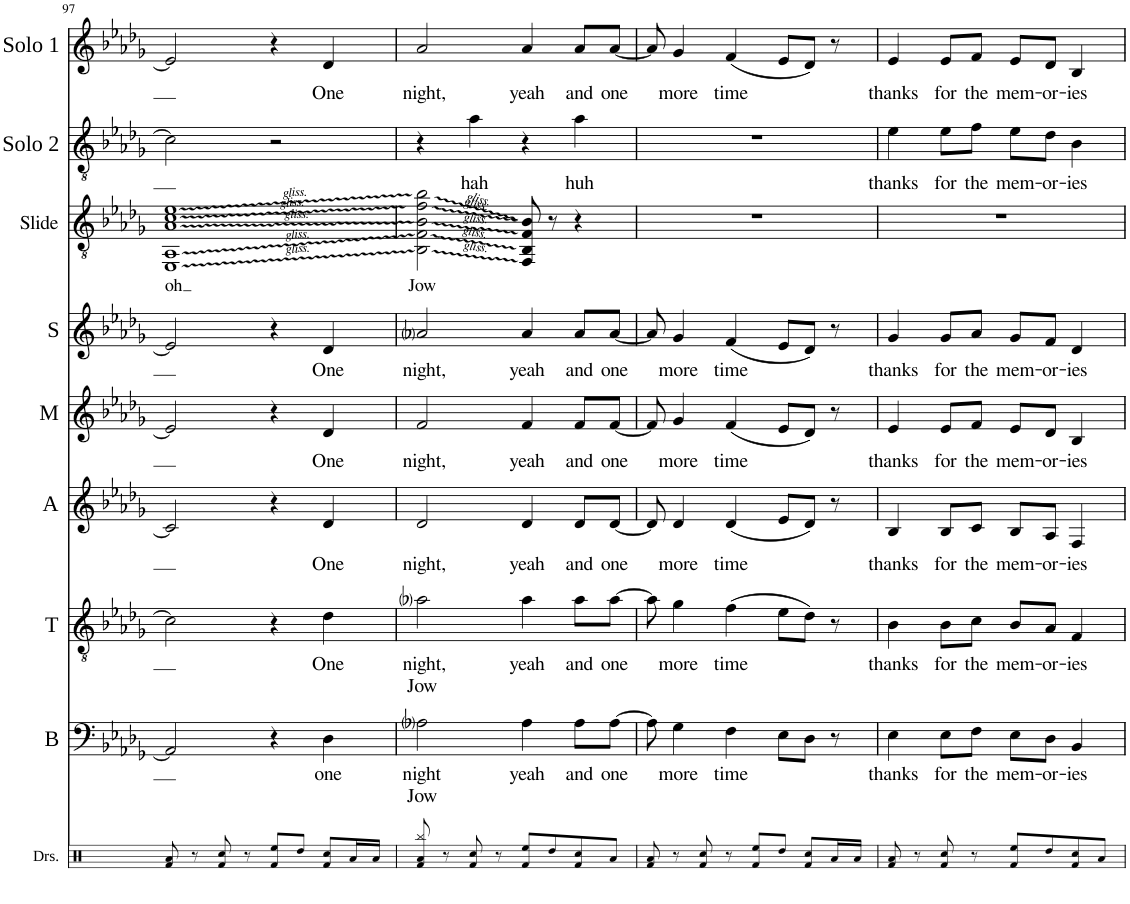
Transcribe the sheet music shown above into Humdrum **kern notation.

**kern	**text	**text	**kern	**text	**text	**kern	**text	**kern	**text	**kern	**text	**kern	**text	**kern	**text	**kern	**text
*part8	*part8	*part8	*part7	*part7	*part7	*part6	*part6	*part5	*part5	*part4	*part4	*part3	*part3	*part2	*part2	*part1	*part1
*staff8	*staff8	*staff8	*staff7	*staff7	*staff7	*staff6	*staff6	*staff5	*staff5	*staff4	*staff4	*staff3	*staff3	*staff2	*staff2	*staff1	*staff1
*I"Bass	*	*	*I"Tenor	*	*	*I"Alto	*	*I"Mezzo	*	*I"Soprano	*	*I"Slide	*	*I"Solo 2	*	*I"Solo 1	*
*I'B	*	*	*I'T	*	*	*I'A	*	*I'M	*	*I'S	*	*I'Slide	*	*I'Solo 2	*	*I'Solo 1	*
!!LO:PB:g=z
*clefF4	*	*	*clefGv2	*	*	*clefG2	*	*clefG2	*	*clefG2	*	*clefGv2	*	*clefGv2	*	*clefG2	*
*k[b-e-a-d-g-]	*	*	*k[b-e-a-d-g-]	*	*	*k[b-e-a-d-g-]	*	*k[b-e-a-d-g-]	*	*k[b-e-a-d-g-]	*	*k[b-e-a-d-g-]	*	*k[b-e-a-d-g-]	*	*k[b-e-a-d-g-]	*
*M4/4	*	*	*M4/4	*	*	*M4/4	*	*M4/4	*	*M4/4	*	*M4/4	*	*M4/4	*	*M4/4	*
=97	=97	=97	=97	=97	=97	=97	=97	=97	=97	=97	=97	=97	=97	=97	=97	=97	=97
!	!	!	!	!	!	!	!	!	!	!	!	!	!LO:LY:b	!	!	!	!
2AA-/]	.	.	2c\]	.	.	2c/]	.	2e-/]	.	2e-/]	.	1EE- 1AA- 1A- 1c 1e-	oh	2c\]	.	2e-/]	.
4r	.	.	4r	.	.	4r	.	4r	.	4r	.	.	.	2r	.	4r	.
!	!LO:LY:b	!	!	!LO:LY:b	!	!	!LO:LY:b	!	!LO:LY:b	!	!LO:LY:b	!	!	!	!	!	!LO:LY:b
4D-\	one	.	4d-\	One	.	4d-/	One	4d-/	One	4d-/	One	.	.	.	.	4d-/	One
=98	=98	=98	=98	=98	=98	=98	=98	=98	=98	=98	=98	=98	=98	=98	=98	=98	=98
!	!LO:LY:b	!LO:LY:b	!	!LO:LY:b	!LO:LY:b	!	!LO:LY:b	!	!LO:LY:b	!	!LO:LY:b	!	!LO:LY:b	!	!	!	!LO:LY:b
2A-i\	night	Jow	2a-i\	night,	Jow	2d-/	night,	2f/	night,	2a-i/	night,	2BB-\ 2F\ 2B-\ 2f\ 2b-\	Jow	4r	.	2a-/	night,
!	!	!	!	!	!	!	!	!	!	!	!	!	!	!	!LO:LY:b	!	!
.	.	.	.	.	.	.	.	.	.	.	.	.	.	4a-\	hah	.	.
!	!LO:LY:b	!	!	!LO:LY:b	!	!	!LO:LY:b	!	!LO:LY:b	!	!LO:LY:b	!	!	!	!	!	!LO:LY:b
4A-\	yeah	.	4a-\	yeah	.	4d-/	yeah	4f/	yeah	4a-/	yeah	8FF/ 8BB-/ 8F/ 8B-/	.	4r	.	4a-/	yeah
.	.	.	.	.	.	.	.	.	.	.	.	8r	.	.	.	.	.
!	!LO:LY:b	!	!	!LO:LY:b	!	!	!LO:LY:b	!	!LO:LY:b	!	!LO:LY:b	!	!	!	!LO:LY:b	!	!LO:LY:b
8A-\L	and	.	8a-\L	and	.	8d-/L	and	8f/L	and	8a-/L	and	4r	.	4a-\	huh	8a-/L	and
!	!LO:LY:b	!	!	!LO:LY:b	!	!	!LO:LY:b	!	!LO:LY:b	!	!LO:LY:b	!	!	!	!	!	!LO:LY:b
[8A-\J	one	.	[8a-\J	one	.	[8d-/J	one	[8f/J	one	[8a-/J	one	.	.	.	.	[8a-/J	one
=99	=99	=99	=99	=99	=99	=99	=99	=99	=99	=99	=99	=99	=99	=99	=99	=99	=99
8A-\]	.	.	8a-\]	.	.	8d-/]	.	8f/]	.	8a-/]	.	1r	.	1r	.	8a-/]	.
!	!LO:LY:b	!	!	!LO:LY:b	!	!	!LO:LY:b	!	!LO:LY:b	!	!LO:LY:b	!	!	!	!	!	!LO:LY:b
4G-\	more	.	4g-\	more	.	4d-/	more	4g-/	more	4g-/	more	.	.	.	.	4g-/	more
!	!LO:LY:b	!	!	!LO:LY:b	!	!	!LO:LY:b	!	!LO:LY:b	!	!LO:LY:b	!	!	!	!	!	!LO:LY:b
4F\	time	.	(4f\	time	.	(4d-/	time	(4f/	time	(4f/	time	.	.	.	.	(4f/	time
8E-\L	.	.	8e-\L	.	.	8e-/L	.	8e-/L	.	8e-/L	.	.	.	.	.	8e-/L	.
8D-\J	.	.	8d-\J)	.	.	8d-/J)	.	8d-/J)	.	8d-/J)	.	.	.	.	.	8d-/J)	.
8r	.	.	8r	.	.	8r	.	8r	.	8r	.	.	.	.	.	8r	.
=100	=100	=100	=100	=100	=100	=100	=100	=100	=100	=100	=100	=100	=100	=100	=100	=100	=100
!	!LO:LY:b	!	!	!LO:LY:b	!	!	!LO:LY:b	!	!LO:LY:b	!	!LO:LY:b	!	!	!	!LO:LY:b	!	!LO:LY:b
4E-\	thanks	.	4B-\	thanks	.	4B-/	thanks	4e-/	thanks	4g-/	thanks	1r	.	4e-\	thanks	4e-/	thanks
!	!LO:LY:b	!	!	!LO:LY:b	!	!	!LO:LY:b	!	!LO:LY:b	!	!LO:LY:b	!	!	!	!LO:LY:b	!	!LO:LY:b
8E-\L	for	.	8B-\L	for	.	8B-/L	for	8e-/L	for	8g-/L	for	.	.	8e-\L	for	8e-/L	for
!	!LO:LY:b	!	!	!LO:LY:b	!	!	!LO:LY:b	!	!LO:LY:b	!	!LO:LY:b	!	!	!	!LO:LY:b	!	!LO:LY:b
8F\J	the	.	8c\J	the	.	8c/J	the	8f/J	the	8a-/J	the	.	.	8f\J	the	8f/J	the
!	!LO:LY:b	!	!	!LO:LY:b	!	!	!LO:LY:b	!	!LO:LY:b	!	!LO:LY:b	!	!	!	!LO:LY:b	!	!LO:LY:b
8E-\L	mem-	.	8B-/L	mem-	.	8B-/L	mem-	8e-/L	mem-	8g-/L	mem-	.	.	8e-\L	mem-	8e-/L	mem-
!	!LO:LY:b	!	!	!LO:LY:b	!	!	!LO:LY:b	!	!LO:LY:b	!	!LO:LY:b	!	!	!	!LO:LY:b	!	!LO:LY:b
8D-\J	-or-	.	8A-/J	-or-	.	8A-/J	-or-	8d-/J	-or-	8f/J	-or-	.	.	8d-\J	-or-	8d-/J	-or-
!	!LO:LY:b	!	!	!LO:LY:b	!	!	!LO:LY:b	!	!LO:LY:b	!	!LO:LY:b	!	!	!	!LO:LY:b	!	!LO:LY:b
4BB-/	-ies	.	4F/	-ies	.	4F/	-ies	4B-/	-ies	4d-/	-ies	.	.	4B-\	-ies	4B-/	-ies
=	=	=	=	=	=	=	=	=	=	=	=	=	=	=	=	=	=
*-	*-	*-	*-	*-	*-	*-	*-	*-	*-	*-	*-	*-	*-	*-	*-	*-	*-
